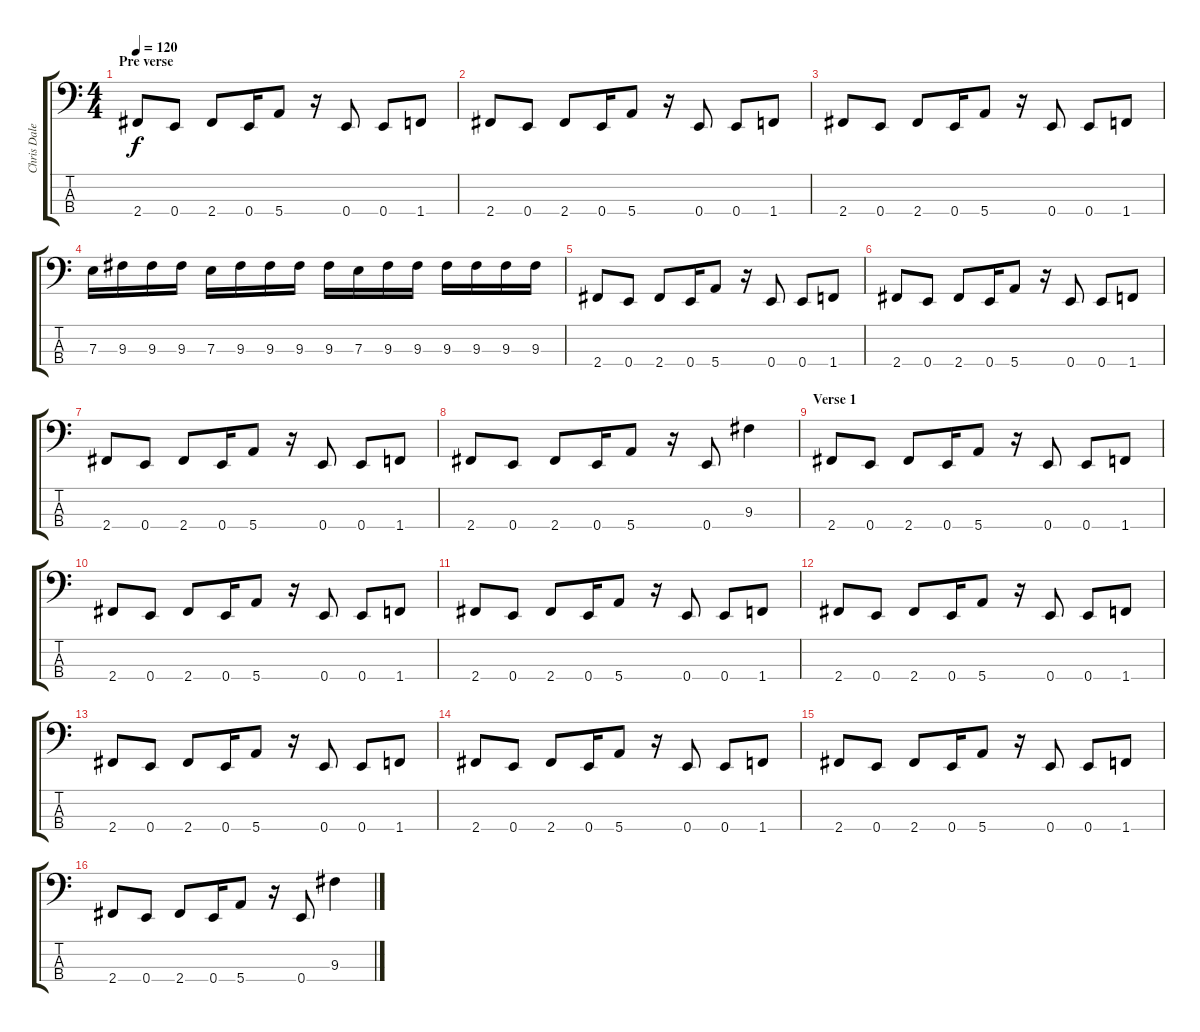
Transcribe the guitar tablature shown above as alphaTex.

\track ("Chris Dale (Bass)" "Chris Dale") {instrument electricbasspick}
\staff {score tabs}
\tuning (G2 D2 A1 E1) {hide}
\ts (4 4)
\section ("" "Pre verse")
\tempo 120
\clef f4
\ks c
2.4.8{dy f} 0.4.8 2.4.8 0.4.16 5.4.8 r.16 0.4.8 0.4.8 1.4.8 |
2.4.8 0.4.8 2.4.8 0.4.16 5.4.8 r.16 0.4.8 0.4.8 1.4.8 |
2.4.8 0.4.8 2.4.8 0.4.16 5.4.8 r.16 0.4.8 0.4.8 1.4.8 |
7.3.16 9.3.16 9.3.16 9.3.16 7.3.16 9.3.16 9.3.16 9.3.16 9.3.16 7.3.16 9.3.16 9.3.16 9.3.16 9.3.16 9.3.16 9.3.16 |
2.4.8 0.4.8 2.4.8 0.4.16 5.4.8 r.16 0.4.8 0.4.8 1.4.8 |
2.4.8 0.4.8 2.4.8 0.4.16 5.4.8 r.16 0.4.8 0.4.8 1.4.8 |
2.4.8 0.4.8 2.4.8 0.4.16 5.4.8 r.16 0.4.8 0.4.8 1.4.8 |
2.4.8 0.4.8 2.4.8 0.4.16 5.4.8 r.16 0.4.8 9.3.4 |
\section ("" "Verse 1")
2.4.8 0.4.8 2.4.8 0.4.16 5.4.8 r.16 0.4.8 0.4.8 1.4.8 |
2.4.8 0.4.8 2.4.8 0.4.16 5.4.8 r.16 0.4.8 0.4.8 1.4.8 |
2.4.8 0.4.8 2.4.8 0.4.16 5.4.8 r.16 0.4.8 0.4.8 1.4.8 |
2.4.8 0.4.8 2.4.8 0.4.16 5.4.8 r.16 0.4.8 0.4.8 1.4.8 |
2.4.8 0.4.8 2.4.8 0.4.16 5.4.8 r.16 0.4.8 0.4.8 1.4.8 |
2.4.8 0.4.8 2.4.8 0.4.16 5.4.8 r.16 0.4.8 0.4.8 1.4.8 |
2.4.8 0.4.8 2.4.8 0.4.16 5.4.8 r.16 0.4.8 0.4.8 1.4.8 |
2.4.8 0.4.8 2.4.8 0.4.16 5.4.8 r.16 0.4.8 9.3.4
